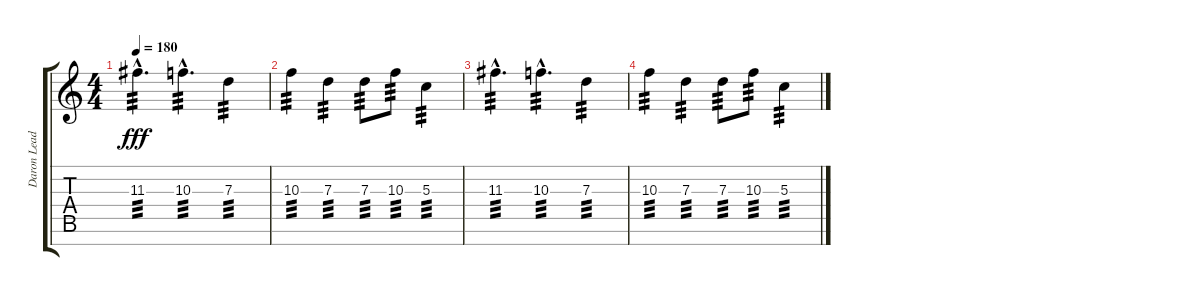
\track ("Daron Lead" "Daron Lead") {instrument overdrivenguitar}
\staff {score tabs}
\tuning (E4 B3 G3 D3 A2 E2 B1) {hide}
\ts (4 4)
\tempo 180
\clef g2
\ks c
11.3{hac}.4{d tp 3 dy fff} 10.3{hac}.4{d tp 3} 7.3.4{tp 3} |
10.3.4{tp 3} 7.3.4{tp 3} 7.3.8{tp 3} 10.3.8{tp 3} 5.3.4{tp 3} |
11.3{hac}.4{d tp 3} 10.3{hac}.4{d tp 3} 7.3.4{tp 3} |
10.3.4{tp 3} 7.3.4{tp 3} 7.3.8{tp 3} 10.3.8{tp 3} 5.3.4{tp 3}
